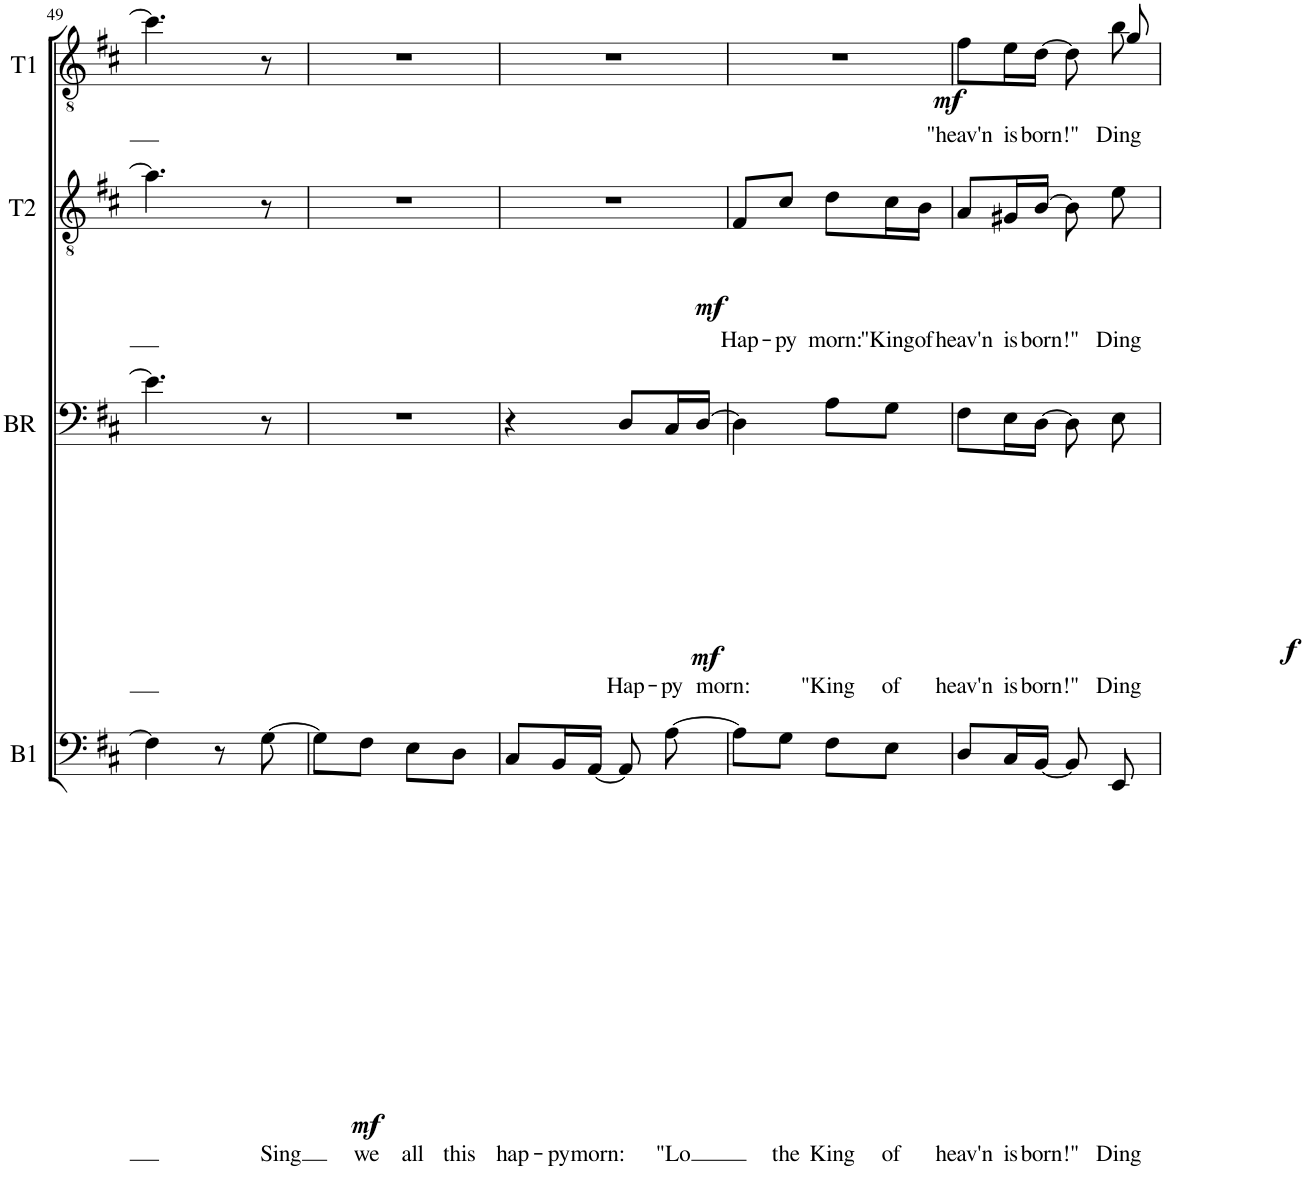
**kern	**text	**dynam	**kern	**text	**dynam	**kern	**text	**dynam	**kern	**text	**dynam
*part4	*part4	*part4	*part3	*part3	*part3	*part2	*part2	*part2	*part1	*part1	*part1
*staff4	*staff4	*staff4	*staff3	*staff3	*staff3	*staff2	*staff2	*staff2	*staff1	*staff1	*staff1
*I"BS	*	*	*I"BR	*	*	*I"T2	*	*	*I"T1	*	*
*I'B1	*	*	*I'BR	*	*	*I'T2	*	*	*I'T1	*	*
!!LO:PB:g=z
*clefF4	*	*	*clefF4	*	*	*clefGv2	*	*	*clefGv2	*	*
*k[f#c#]	*	*	*k[f#c#]	*	*	*k[f#c#]	*	*	*k[f#c#]	*	*
*M2/4	*	*	*M2/4	*	*	*M2/4	*	*	*M2/4	*	*
=49	=49	=49	=49	=49	=49	=49	=49	=49	=49	=49	=49
4F\]	.	.	4.e\]	.	.	4.a\]	.	.	4.cc\]	.	.
8r	.	.	.	.	.	.	.	.	.	.	.
!	!LO:LY:b	!LO:DY:b	!	!	!	!	!	!	!	!	!
[8G\	Sing	mf	8r	.	.	8r	.	.	8r	.	.
=50	=50	=50	=50	=50	=50	=50	=50	=50	=50	=50	=50
8G\L]	.	.	2r	.	.	2r	.	.	2r	.	.
!	!LO:LY:b	!	!	!	!	!	!	!	!	!	!
8F#\J	we	.	.	.	.	.	.	.	.	.	.
!	!LO:LY:b	!	!	!	!	!	!	!	!	!	!
8E\L	all	.	.	.	.	.	.	.	.	.	.
!	!LO:LY:b	!	!	!	!	!	!	!	!	!	!
8D\J	this	.	.	.	.	.	.	.	.	.	.
=51	=51	=51	=51	=51	=51	=51	=51	=51	=51	=51	=51
!	!LO:LY:b	!	!	!	!	!	!	!	!	!	!
8C#/L	hap-	.	4r	.	.	2r	.	.	2r	.	.
!	!LO:LY:b	!	!	!	!	!	!	!	!	!	!
16BB/L	-py	.	.	.	.	.	.	.	.	.	.
!	!LO:LY:b	!	!	!	!	!	!	!	!	!	!
[16AA/JJ	morn:	.	.	.	.	.	.	.	.	.	.
!	!	!	!	!LO:LY:b	!LO:DY:b	!	!	!	!	!	!
8AA/]	.	.	8D/L	Hap-	mf	.	.	.	.	.	.
!	!LO:LY:b	!	!	!LO:LY:b	!	!	!	!	!	!	!
[8A\	"Lo	.	16C#/L	-py	.	.	.	.	.	.	.
!	!	!	!	!LO:LY:b	!	!	!	!	!	!	!
.	.	.	[16D/JJ	morn:	.	.	.	.	.	.	.
=52	=52	=52	=52	=52	=52	=52	=52	=52	=52	=52	=52
!	!	!	!	!	!	!	!LO:LY:b	!LO:DY:b	!	!	!
8A\L]	.	.	4D\]	.	.	8F#/L	Hap-	mf	2r	.	.
!	!LO:LY:b	!	!	!	!	!	!LO:LY:b	!	!	!	!
8G\J	the	.	.	.	.	8c#/J	-py	.	.	.	.
!	!LO:LY:b	!	!	!LO:LY:b	!	!	!LO:LY:b	!	!	!	!
8F#\L	King	.	8A\L	"King	.	8d\L	morn:	.	.	.	.
!	!LO:LY:b	!	!	!LO:LY:b	!	!	!LO:LY:b	!	!	!	!
8E\J	of	.	8G\J	of	.	16c#\L	"King	.	.	.	.
!	!	!	!	!	!	!	!LO:LY:b	!	!	!	!
.	.	.	.	.	.	16B\JJ	of	.	.	.	.
=53	=53	=53	=53	=53	=53	=53	=53	=53	=53	=53	=53
!	!LO:LY:b	!	!	!LO:LY:b	!	!	!LO:LY:b	!	!	!LO:LY:b	!LO:DY:b
*	*	*	*	*	*	*	*	*	*^	*	*
8D/L	heav'n	.	8F#\L	heav'n	.	8A/L	heav'n	.	8f#\L	4.ryy	"heav'n	mf
!	!LO:LY:b	!	!	!LO:LY:b	!	!	!LO:LY:b	!	!	!	!LO:LY:b	!
16C#/L	is	.	16E\L	is	.	16G#X/L	is	.	16e\L	.	is	.
!	!LO:LY:b	!	!	!LO:LY:b	!	!	!LO:LY:b	!	!	!	!LO:LY:b	!
[16BB/JJ	born!"	.	[16D\JJ	born!"	.	[16B/JJ	born!"	.	[16d\JJ	.	born!"	.
8BB/]	.	.	8D\]	.	.	8B\]	.	.	8d\]	.	.	.
!	!LO:LY:b	!	!	!LO:LY:b	!LO:DY:b	!	!LO:LY:b	!	!	!	!LO:LY:b	!
8EE/	Ding	.	8E\	Ding	f	8e\	Ding	.	8g/	8b\	Ding	.
*	*	*	*	*	*	*	*	*	*v	*v	*	*
=	=	=	=	=	=	=	=	=	=	=	=
*-	*-	*-	*-	*-	*-	*-	*-	*-	*-	*-	*-
